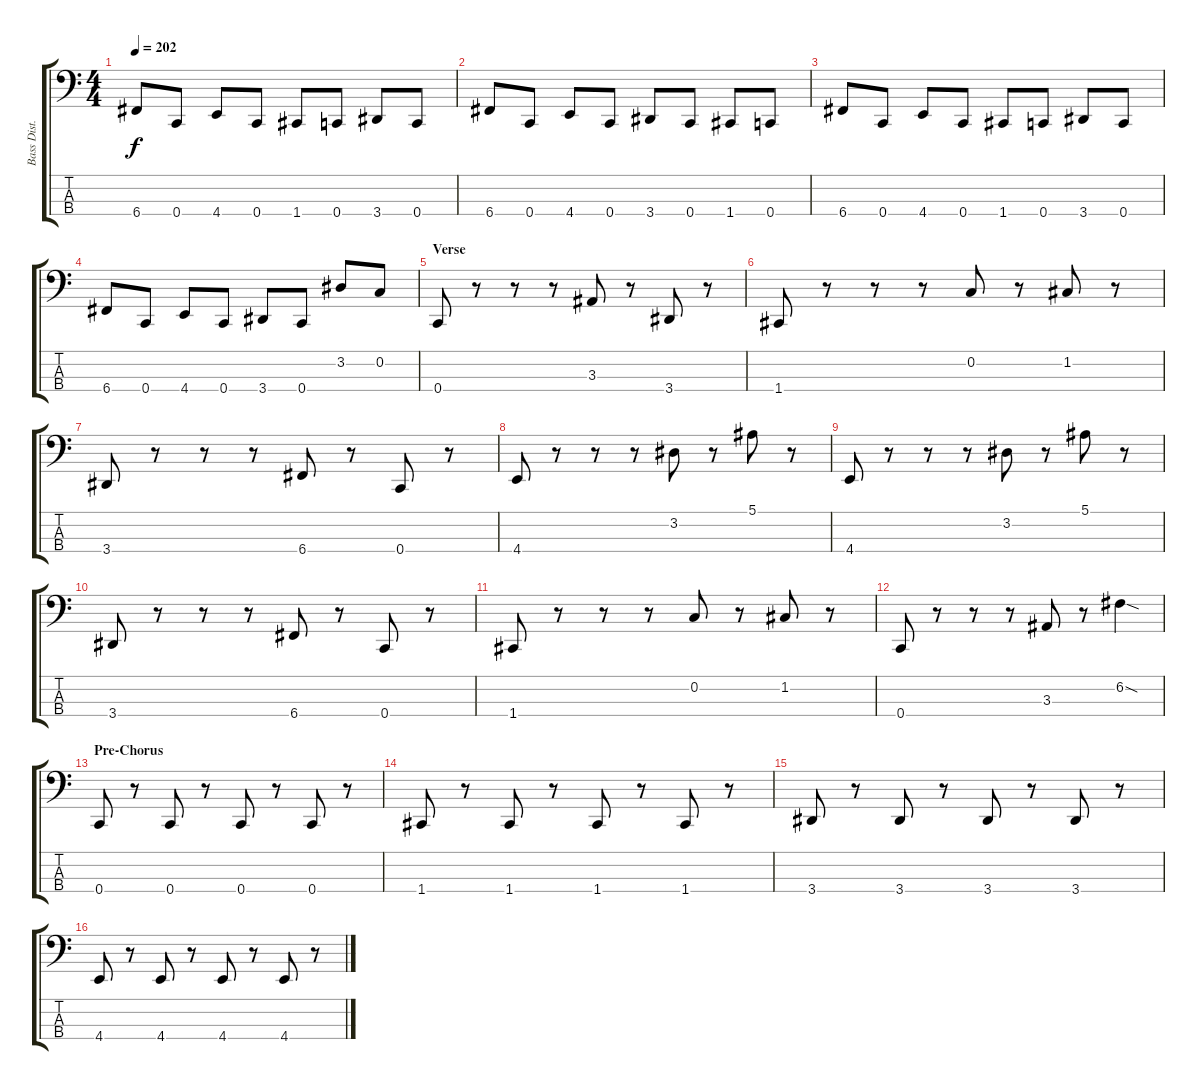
\track ("Bass Dist." "Bass Dist.") {instrument distortionguitar}
\staff {score tabs}
\tuning (F2 C2 G1 C1) {hide}
\ts (4 4)
\tempo 202
\clef f4
\ks c
6.4.8{dy f} 0.4.8 4.4.8 0.4.8 1.4.8 0.4.8 3.4.8 0.4.8 |
6.4.8 0.4.8 4.4.8 0.4.8 3.4.8 0.4.8 1.4.8 0.4.8 |
6.4.8 0.4.8 4.4.8 0.4.8 1.4.8 0.4.8 3.4.8 0.4.8 |
6.4.8 0.4.8 4.4.8 0.4.8 3.4.8 0.4.8 3.2.8 0.2.8 |
\section ("" "Verse")
0.4.8 r.8 r.8 r.8 3.3.8 r.8 3.4.8 r.8 |
1.4.8 r.8 r.8 r.8 0.2.8 r.8 1.2.8 r.8 |
3.4.8 r.8 r.8 r.8 6.4.8 r.8 0.4.8 r.8 |
4.4.8 r.8 r.8 r.8 3.2.8 r.8 5.1.8 r.8 |
4.4.8 r.8 r.8 r.8 3.2.8 r.8 5.1.8 r.8 |
3.4.8 r.8 r.8 r.8 6.4.8 r.8 0.4.8 r.8 |
1.4.8 r.8 r.8 r.8 0.2.8 r.8 1.2.8 r.8 |
0.4.8 r.8 r.8 r.8 3.3.8 r.8 6.2{sod}.4 |
\section ("" "Pre-Chorus")
0.4.8 r.8 0.4.8 r.8 0.4.8 r.8 0.4.8 r.8 |
1.4.8 r.8 1.4.8 r.8 1.4.8 r.8 1.4.8 r.8 |
3.4.8 r.8 3.4.8 r.8 3.4.8 r.8 3.4.8 r.8 |
4.4.8 r.8 4.4.8 r.8 4.4.8 r.8 4.4.8 r.8
